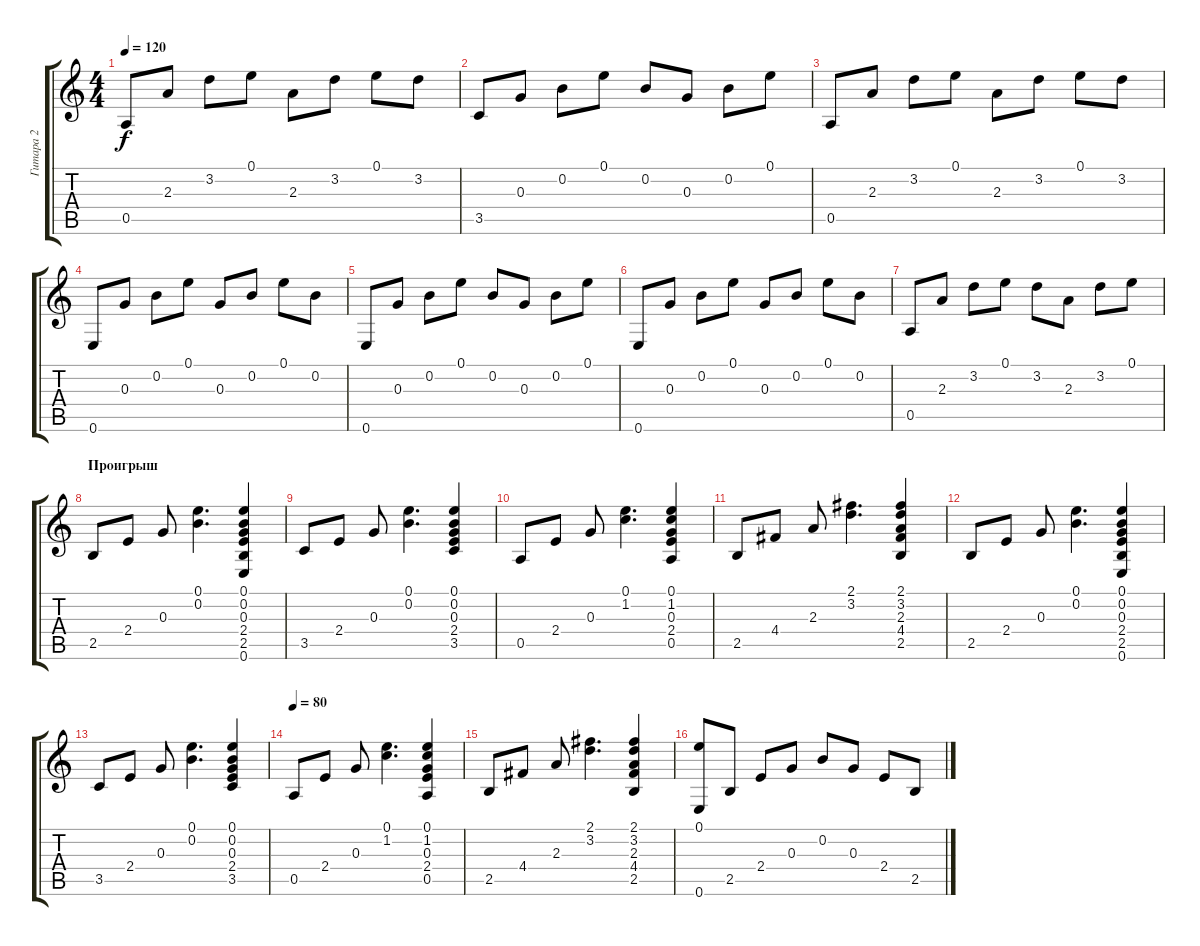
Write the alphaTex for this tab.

\track ("Гитара 2" "Гитара 2") {instrument acousticguitarsteel}
\staff {score tabs}
\tuning (E4 B3 G3 D3 A2 E2) {hide}
\ts (4 4)
\tempo 120
\clef g2
\ks c
0.5.8{dy f} 2.3.8 3.2.8 0.1.8 2.3.8 3.2.8 0.1.8 3.2.8 |
3.5.8 0.3.8 0.2.8 0.1.8 0.2.8 0.3.8 0.2.8 0.1.8 |
0.5.8 2.3.8 3.2.8 0.1.8 2.3.8 3.2.8 0.1.8 3.2.8 |
0.6.8 0.3.8 0.2.8 0.1.8 0.3.8 0.2.8 0.1.8 0.2.8 |
0.6.8 0.3.8 0.2.8 0.1.8 0.2.8 0.3.8 0.2.8 0.1.8 |
0.6.8 0.3.8 0.2.8 0.1.8 0.3.8 0.2.8 0.1.8 0.2.8 |
0.5.8 2.3.8 3.2.8 0.1.8 3.2.8 2.3.8 3.2.8 0.1.8 |
\section ("" "Проигрыш")
2.5.8 2.4.8 0.3.8 (0.1 0.2).4{d} (0.1 0.2 0.3 2.4 2.5 0.6).4 |
3.5.8 2.4.8 0.3.8 (0.1 0.2).4{d} (0.1 0.2 0.3 2.4 3.5).4 |
0.5.8 2.4.8 0.3.8 (0.1 1.2).4{d} (0.1 1.2 0.3 2.4 0.5).4 |
2.5.8 4.4.8 2.3.8 (2.1 3.2).4{d} (2.1 3.2 2.3 4.4 2.5).4 |
2.5.8 2.4.8 0.3.8 (0.1 0.2).4{d} (0.1 0.2 0.3 2.4 2.5 0.6).4 |
3.5.8 2.4.8 0.3.8 (0.1 0.2).4{d} (0.1 0.2 0.3 2.4 3.5).4 |
\tempo 80
0.5.8 2.4.8 0.3.8 (0.1 1.2).4{d} (0.1 1.2 0.3 2.4 0.5).4 |
2.5.8 4.4.8 2.3.8 (2.1 3.2).4{d} (2.1 3.2 2.3 4.4 2.5).4 |
(0.1 0.6).8 2.5.8 2.4.8 0.3.8 0.2.8 0.3.8 2.4.8 2.5.8
